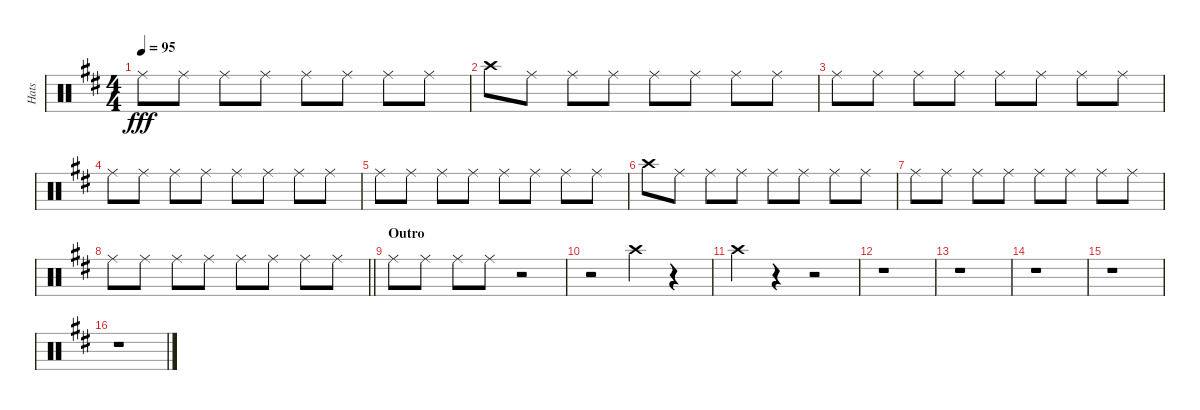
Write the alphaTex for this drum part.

\track ("Hats" "Hats") {instrument percussion}
\staff {score}
\articulation defaults
\ts (4 4)
\tempo 95
\clef neutral
\ks d "Ride (middle)".8{dy fff} "Ride (middle)".8 "Ride (middle)".8 "Ride (middle)".8 "Ride (middle)".8 "Ride (middle)".8 "Ride (middle)".8 "Ride (middle)".8
|
"Crash high (hit)".8 "Ride (middle)".8 "Ride (middle)".8 "Ride (middle)".8 "Ride (middle)".8 "Ride (middle)".8 "Ride (middle)".8 "Ride (middle)".8 |
"Ride (middle)".8 "Ride (middle)".8 "Ride (middle)".8 "Ride (middle)".8 "Ride (middle)".8 "Ride (middle)".8 "Ride (middle)".8 "Ride (middle)".8 |
"Ride (middle)".8 "Ride (middle)".8 "Ride (middle)".8 "Ride (middle)".8 "Ride (middle)".8 "Ride (middle)".8 "Ride (middle)".8 "Ride (middle)".8 |
"Ride (middle)".8 "Ride (middle)".8 "Ride (middle)".8 "Ride (middle)".8 "Ride (middle)".8 "Ride (middle)".8 "Ride (middle)".8 "Ride (middle)".8 |
"Crash high (hit)".8 "Ride (middle)".8 "Ride (middle)".8 "Ride (middle)".8 "Ride (middle)".8 "Ride (middle)".8 "Ride (middle)".8 "Ride (middle)".8 |
"Ride (middle)".8 "Ride (middle)".8 "Ride (middle)".8 "Ride (middle)".8 "Ride (middle)".8 "Ride (middle)".8 "Ride (middle)".8 "Ride (middle)".8 |
\barLineRight lightlight "Ride (middle)".8 "Ride (middle)".8 "Ride (middle)".8 "Ride (middle)".8 "Ride (middle)".8 "Ride (middle)".8 "Ride (middle)".8 "Ride (middle)".8
|
\section ("" "Outro")
"Ride (middle)".8 "Ride (middle)".8 "Ride (middle)".8 "Ride (middle)".8 r.2 |
r.2 "Crash high (hit)".4 r.4 |
"Crash high (hit)".4 r.4 r.2 |
r.1 |
r.1 |
r.1 |
r.1 |
r.1
